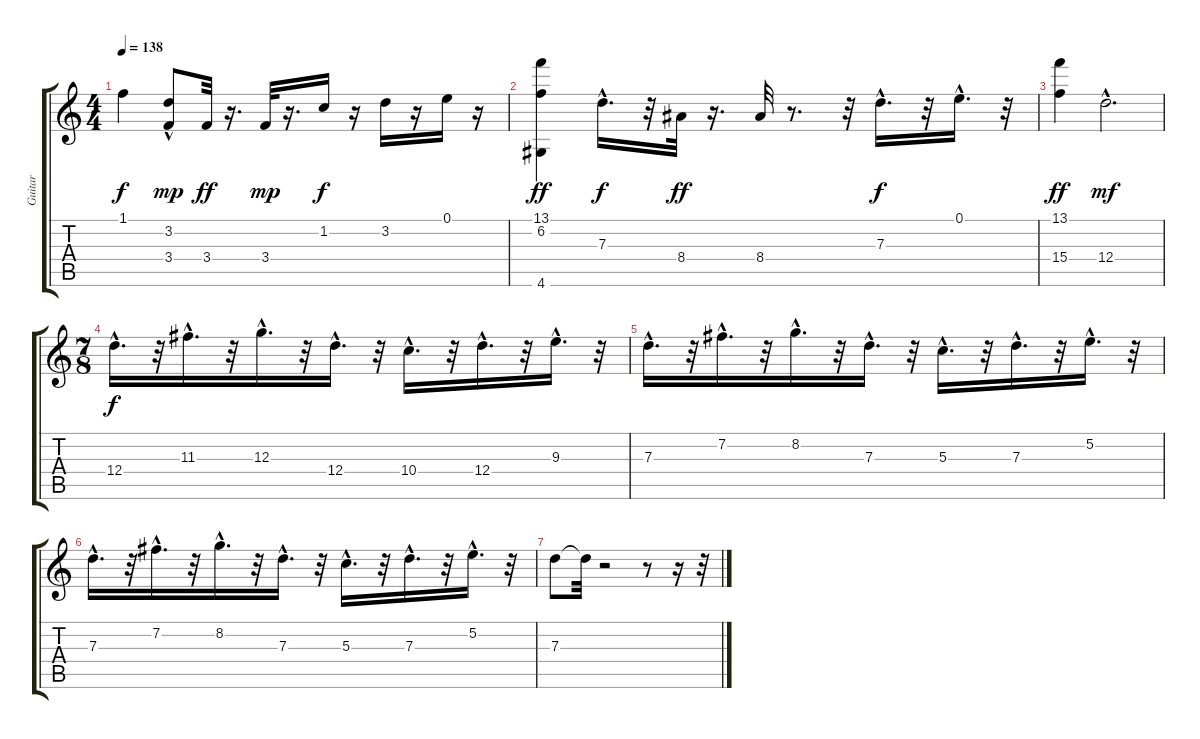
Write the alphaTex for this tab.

\track ("Guitar" "Guitar") {instrument distortionguitar}
\staff {score tabs}
\tuning (E4 B3 G3 D3 A2 E2) {hide}
\ts (4 4)
\tempo 138
\clef g2
\ks c
1.1.4{dy f} (3.2 3.4{hac}).8{dy mp} 3.4.32{dy ff} r.16{d} 3.4.32{dy mp} r.16{d} 1.2.16{dy f} r.16 3.2.16 r.16 0.1.16 r.16 |
(13.1 6.2 4.6).4{dy ff} 7.3{hac}.16{d dy f} r.32 8.4.32{dy ff} r.16{d} 8.4.32 r.8{d} r.32 7.3{hac}.16{d dy f} r.32 0.1{hac}.16{d} r.32 |
(13.1 15.4).4{dy ff} 12.4{hac}.2{d dy mf} |
\ts (7 8)
12.4{hac}.16{d dy f} r.32 11.3{hac}.16{d} r.32 12.3{hac}.16{d} r.32 12.4{hac}.16{d} r.32 10.4{hac}.16{d} r.32 12.4{hac}.16{d} r.32 9.3{hac}.16{d} r.32 |
7.3{hac}.16{d} r.32 7.2{hac}.16{d} r.32 8.2{hac}.16{d} r.32 7.3{hac}.16{d} r.32 5.3{hac}.16{d} r.32 7.3{hac}.16{d} r.32 5.2{hac}.16{d} r.32 |
7.3{hac}.16{d} r.32 7.2{hac}.16{d} r.32 8.2{hac}.16{d} r.32 7.3{hac}.16{d} r.32 5.3{hac}.16{d} r.32 7.3{hac}.16{d} r.32 5.2{hac}.16{d} r.32 |
7.3.8 7.3{t}.32 r.2 r.8 r.16 r.32
